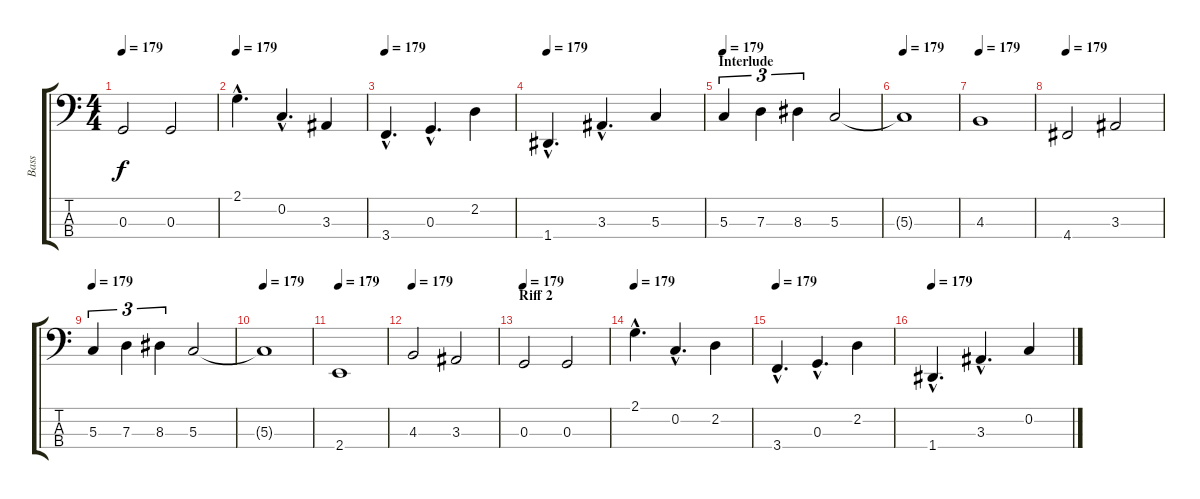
\track ("Bass" "Bass") {instrument electricbassfinger}
\staff {score tabs}
\tuning (F2 C2 G1 D1) {hide}
\ts (4 4)
\tempo 179
\clef f4
\ks c
0.3.2{dy f} 0.3.2 |
\tempo 179
2.1{hac}.4{d} 0.2{hac}.4{d} 3.3.4 |
\tempo 179
3.4{hac}.4{d} 0.3{hac}.4{d} 2.2.4 |
\tempo 179
1.4{hac}.4{d} 3.3{hac}.4{d} 5.3.4 |
\section ("" "Interlude")
\tempo 179
5.3.4{tu (3 2)} 7.3.4{tu (3 2)} 8.3.4{tu (3 2)} 5.3.2 |
\tempo 179
5.3{t}.1 |
\tempo 179
4.3.1 |
\tempo 179
4.4.2 3.3.2 |
\tempo 179
5.3.4{tu (3 2)} 7.3.4{tu (3 2)} 8.3.4{tu (3 2)} 5.3.2 |
\tempo 179
5.3{t}.1 |
\tempo 179
2.4.1 |
\tempo 179
4.3.2 3.3.2 |
\section ("" "Riff 2")
\tempo 179
0.3.2 0.3.2 |
\tempo 179
2.1{hac}.4{d} 0.2{hac}.4{d} 2.2.4 |
\tempo 179
3.4{hac}.4{d} 0.3{hac}.4{d} 2.2.4 |
\tempo 179
1.4{hac}.4{d} 3.3{hac}.4{d} 0.2.4
